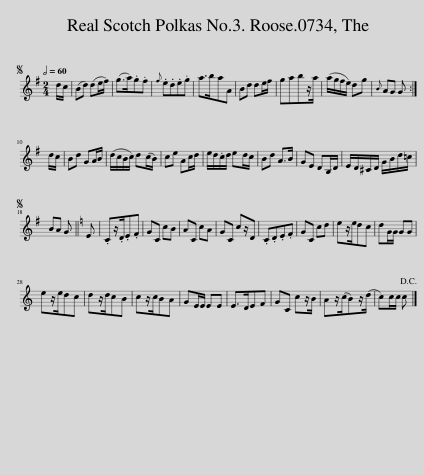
X:1
L:1/8
Q:1/2=60
M:2/4
I:linebreak $
K:G
V:1 treble
V:1
S d/c/ | (Bd) (de/f/) | (g>a).g.f |{f} .e.d.e.g | a>baA | %5
 Bd de/f/ | gabz/a/ | (a/g/f/e/) dg |{B} AG G :|$ d/c/ | %10
 Bd GA/B/ | (d/c/B/c/) d(c/B/) | ce Ac/d/ | e/d/.c/d/ ed/c/ | Bd A>B | %15
 GE DB,/D/ | E/D/^C/D/ G/B/d/=c/ |$S BA G ||[K:C] E | .Cz/.D/.E.F | %20
 GC cB | AC cA | GC cz/D | .C.D.E.F | GC cd | %25
 ez/e/dc | dG/G/ GG |$ ez/e/dc | dz/d/cB | cz/c/BA | %30
 GE/E/ EE | E>DEF | GC cz/B/ | Az/(c/B)z/(d/ | c)c/c/ c!D.C.! |] %35
